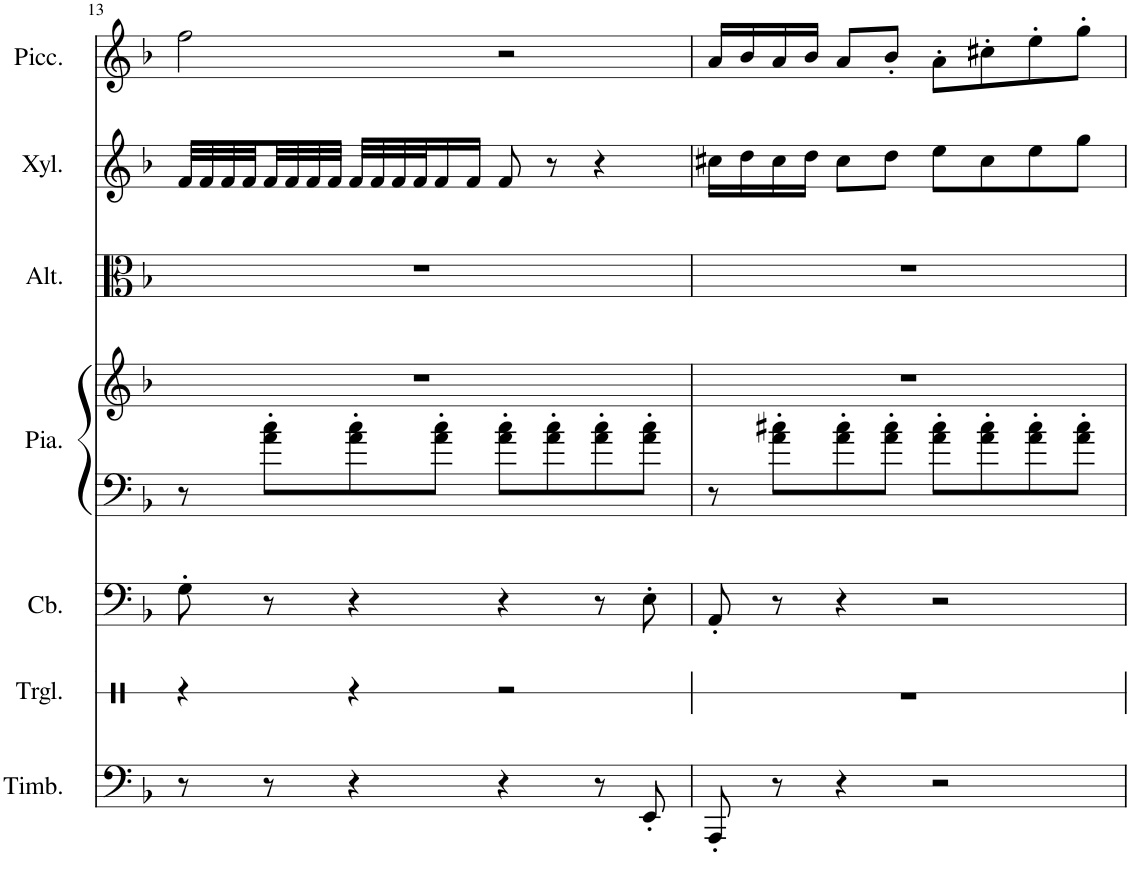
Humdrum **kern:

**kern	**kern	**kern	**kern	**kern	**kern	**kern	**kern
*part7	*part6	*part5	*part4	*part4	*part3	*part2	*part1
*staff8	*staff7	*staff6	*staff5	*staff4	*staff3	*staff2	*staff1
*I"Timbales	*I"Triangle	*I"Contrebasse	*I"Piano	*	*I"Alto	*I"Xylophone	*I"Piccolo
*I'Timb.	*I'Trgl.	*I'Cb.	*I'Pia.	*	*I'Alt.	*I'Xyl.	*I'Picc.
!!LO:PB:g=z
*clefF4	*clefX	*clefF4	*clefF4	*clefG2	*clefC3	*clefG2	*clefG2
*	*	*Trd7c12	*	*	*	*Trd-7c-12	*Trd-7c-12
*k[b-]	*k[]	*k[b-]	*k[b-]	*k[b-]	*k[b-]	*k[b-]	*k[b-]
*M4/4	*M4/4	*M4/4	*M4/4	*M4/4	*M4/4	*M4/4	*M4/4
=13	=13	=13	=13	=13	=13	=13	=13
8r	4r	8G'\	8r	1r	1r	32f/LLL	2ff\
.	.	.	.	.	.	32f/	.
.	.	.	.	.	.	32f/	.
.	.	.	.	.	.	32f/	.
8r	.	8r	8a\' 8cc\'L	.	.	32f/	.
.	.	.	.	.	.	32f/	.
.	.	.	.	.	.	32f/	.
.	.	.	.	.	.	32f/JJJ	.
4r	4r	4r	8a\' 8cc\'	.	.	32f/LLL	.
.	.	.	.	.	.	32f/	.
.	.	.	.	.	.	32f/	.
.	.	.	.	.	.	32f/J	.
.	.	.	8a\' 8cc\'J	.	.	16f/	.
.	.	.	.	.	.	16f/JJ	.
4r	2r	4r	8a\' 8cc\'L	.	.	8f/	2r
.	.	.	8a\' 8cc\'	.	.	8r	.
8r	.	8r	8a\' 8cc\'	.	.	4r	.
8EE'/	.	8E'\	8a\' 8cc\'J	.	.	.	.
=14	=14	=14	=14	=14	=14	=14	=14
8AAA'/	1r	8AA'/	8r	1r	1r	16cc#X\LL	16a/LL
.	.	.	.	.	.	16dd\	16b-/
8r	.	8r	8a\' 8cc#X\'L	.	.	16cc#\	16a/
.	.	.	.	.	.	16dd\JJ	16b-/JJ
4r	.	4r	8a\' 8cc#\'	.	.	8cc#\L	8a/L
.	.	.	8a\' 8cc#\'J	.	.	8dd\J	8b-'/J
2r	.	2r	8a\' 8cc#\'L	.	.	8ee\L	8a'\L
.	.	.	8a\' 8cc#\'	.	.	8cc#\	8cc#X'\
.	.	.	8a\' 8cc#\'	.	.	8ee\	8ee'\
.	.	.	8a\' 8cc#\'J	.	.	8gg\J	8gg'\J
=	=	=	=	=	=	=	=
*-	*-	*-	*-	*-	*-	*-	*-
